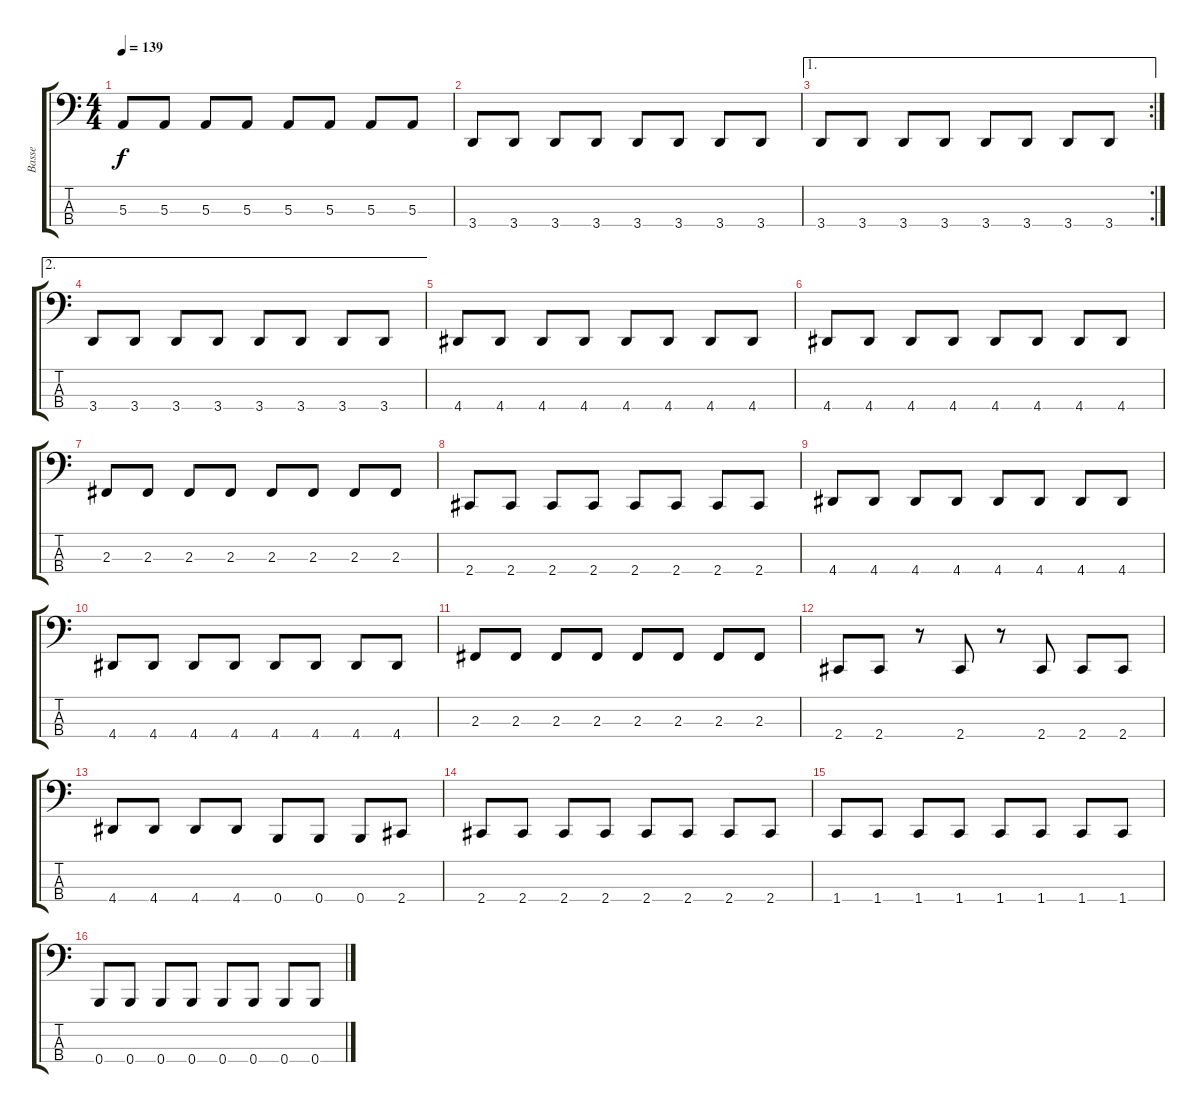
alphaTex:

\track ("Basse" "Basse") {instrument electricbassfinger}
\staff {score tabs}
\tuning (D2 A1 E1 B0) {hide}
\ts (4 4)
\tempo 139
\clef f4
\ks c
5.3.8{dy f} 5.3.8 5.3.8 5.3.8 5.3.8 5.3.8 5.3.8 5.3.8 |
3.4.8 3.4.8 3.4.8 3.4.8 3.4.8 3.4.8 3.4.8 3.4.8 |
\ae 1
\rc 2
3.4.8 3.4.8 3.4.8 3.4.8 3.4.8 3.4.8 3.4.8 3.4.8 |
\ae 2
3.4.8 3.4.8 3.4.8 3.4.8 3.4.8 3.4.8 3.4.8 3.4.8 |
4.4.8 4.4.8 4.4.8 4.4.8 4.4.8 4.4.8 4.4.8 4.4.8 |
4.4.8 4.4.8 4.4.8 4.4.8 4.4.8 4.4.8 4.4.8 4.4.8 |
2.3.8 2.3.8 2.3.8 2.3.8 2.3.8 2.3.8 2.3.8 2.3.8 |
2.4.8 2.4.8 2.4.8 2.4.8 2.4.8 2.4.8 2.4.8 2.4.8 |
4.4.8 4.4.8 4.4.8 4.4.8 4.4.8 4.4.8 4.4.8 4.4.8 |
4.4.8 4.4.8 4.4.8 4.4.8 4.4.8 4.4.8 4.4.8 4.4.8 |
2.3.8 2.3.8 2.3.8 2.3.8 2.3.8 2.3.8 2.3.8 2.3.8 |
2.4.8 2.4.8 r.8 2.4.8 r.8 2.4.8 2.4.8 2.4.8 |
4.4.8 4.4.8 4.4.8 4.4.8 0.4.8 0.4.8 0.4.8 2.4.8 |
2.4.8 2.4.8 2.4.8 2.4.8 2.4.8 2.4.8 2.4.8 2.4.8 |
1.4.8 1.4.8 1.4.8 1.4.8 1.4.8 1.4.8 1.4.8 1.4.8 |
0.4.8 0.4.8 0.4.8 0.4.8 0.4.8 0.4.8 0.4.8 0.4.8
